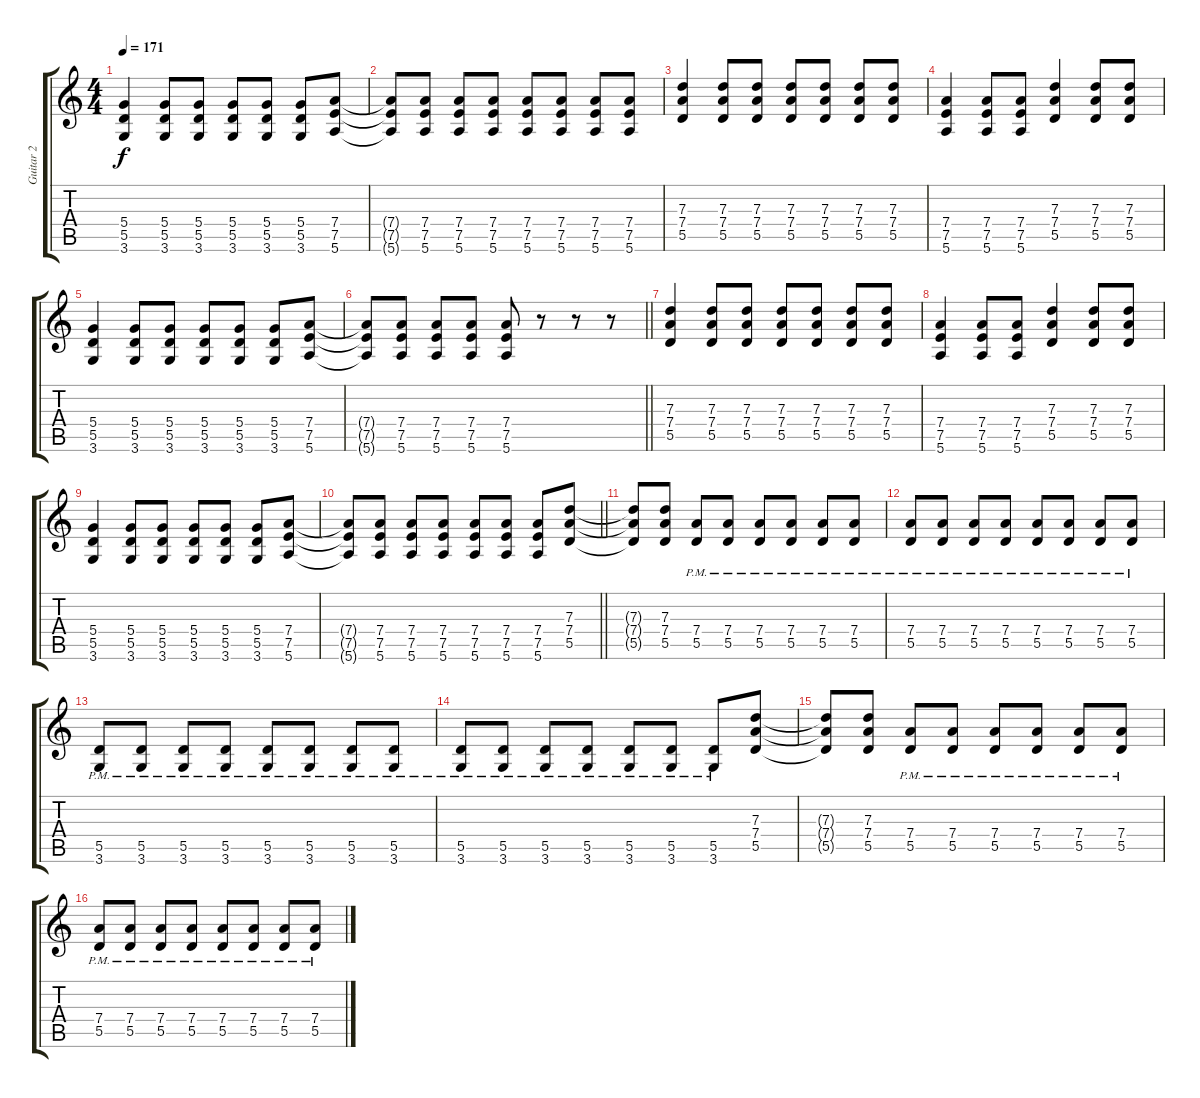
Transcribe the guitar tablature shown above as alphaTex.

\track ("Guitar 2" "Guitar 2") {instrument overdrivenguitar}
\staff {score tabs}
\tuning (E4 B3 G3 D3 A2 E2) {hide}
\ts (4 4)
\tempo 171
\clef g2
\ks c
(5.4 5.5 3.6).4{dy f} (5.4 5.5 3.6).8 (5.4 5.5 3.6).8 (5.4 5.5 3.6).8 (5.4 5.5 3.6).8 (5.4 5.5 3.6).8 (7.4 7.5 5.6).8 |
(7.4{t} 7.5{t} 5.6{t}).8 (7.4 7.5 5.6).8 (7.4 7.5 5.6).8 (7.4 7.5 5.6).8 (7.4 7.5 5.6).8 (7.4 7.5 5.6).8 (7.4 7.5 5.6).8 (7.4 7.5 5.6).8 |
(7.3 7.4 5.5).4 (7.3 7.4 5.5).8 (7.3 7.4 5.5).8 (7.3 7.4 5.5).8 (7.3 7.4 5.5).8 (7.3 7.4 5.5).8 (7.3 7.4 5.5).8 |
(7.4 7.5 5.6).4 (7.4 7.5 5.6).8 (7.4 7.5 5.6).8 (7.3 7.4 5.5).4 (7.3 7.4 5.5).8 (7.3 7.4 5.5).8 |
(5.4 5.5 3.6).4 (5.4 5.5 3.6).8 (5.4 5.5 3.6).8 (5.4 5.5 3.6).8 (5.4 5.5 3.6).8 (5.4 5.5 3.6).8 (7.4 7.5 5.6).8 |
\barLineRight lightlight
(7.4{t} 7.5{t} 5.6{t}).8 (7.4 7.5 5.6).8 (7.4 7.5 5.6).8 (7.4 7.5 5.6).8 (7.4 7.5 5.6).8 r.8 r.8 r.8 |
(7.3 7.4 5.5).4 (7.3 7.4 5.5).8 (7.3 7.4 5.5).8 (7.3 7.4 5.5).8 (7.3 7.4 5.5).8 (7.3 7.4 5.5).8 (7.3 7.4 5.5).8 |
(7.4 7.5 5.6).4 (7.4 7.5 5.6).8 (7.4 7.5 5.6).8 (7.3 7.4 5.5).4 (7.3 7.4 5.5).8 (7.3 7.4 5.5).8 |
(5.4 5.5 3.6).4 (5.4 5.5 3.6).8 (5.4 5.5 3.6).8 (5.4 5.5 3.6).8 (5.4 5.5 3.6).8 (5.4 5.5 3.6).8 (7.4 7.5 5.6).8 |
\barLineRight lightlight
(7.4{t} 7.5{t} 5.6{t}).8 (7.4 7.5 5.6).8 (7.4 7.5 5.6).8 (7.4 7.5 5.6).8 (7.4 7.5 5.6).8 (7.4 7.5 5.6).8 (7.4 7.5 5.6).8 (7.3 7.4 5.5).8 |
(7.3{t} 7.4{t} 5.5{t}).8 (7.3 7.4 5.5).8 (7.4{pm} 5.5{pm}).8 (7.4{pm} 5.5{pm}).8 (7.4{pm} 5.5{pm}).8 (7.4{pm} 5.5{pm}).8 (7.4{pm} 5.5{pm}).8 (7.4{pm} 5.5{pm}).8 |
(7.4{pm} 5.5{pm}).8 (7.4{pm} 5.5{pm}).8 (7.4{pm} 5.5{pm}).8 (7.4{pm} 5.5{pm}).8 (7.4{pm} 5.5{pm}).8 (7.4{pm} 5.5{pm}).8 (7.4{pm} 5.5{pm}).8 (7.4{pm} 5.5{pm}).8 |
(5.5{pm} 3.6{pm}).8 (5.5{pm} 3.6{pm}).8 (5.5{pm} 3.6{pm}).8 (5.5{pm} 3.6{pm}).8 (5.5{pm} 3.6{pm}).8 (5.5{pm} 3.6{pm}).8 (5.5{pm} 3.6{pm}).8 (5.5{pm} 3.6{pm}).8 |
(5.5{pm} 3.6{pm}).8 (5.5{pm} 3.6{pm}).8 (5.5{pm} 3.6{pm}).8 (5.5{pm} 3.6{pm}).8 (5.5{pm} 3.6{pm}).8 (5.5{pm} 3.6{pm}).8 (5.5{pm} 3.6{pm}).8 (7.3 7.4 5.5).8 |
(7.3{t} 7.4{t} 5.5{t}).8 (7.3 7.4 5.5).8 (7.4{pm} 5.5{pm}).8 (7.4{pm} 5.5{pm}).8 (7.4{pm} 5.5{pm}).8 (7.4{pm} 5.5{pm}).8 (7.4{pm} 5.5{pm}).8 (7.4{pm} 5.5{pm}).8 |
(7.4{pm} 5.5{pm}).8 (7.4{pm} 5.5{pm}).8 (7.4{pm} 5.5{pm}).8 (7.4{pm} 5.5{pm}).8 (7.4{pm} 5.5{pm}).8 (7.4{pm} 5.5{pm}).8 (7.4{pm} 5.5{pm}).8 (7.4{pm} 5.5{pm}).8
